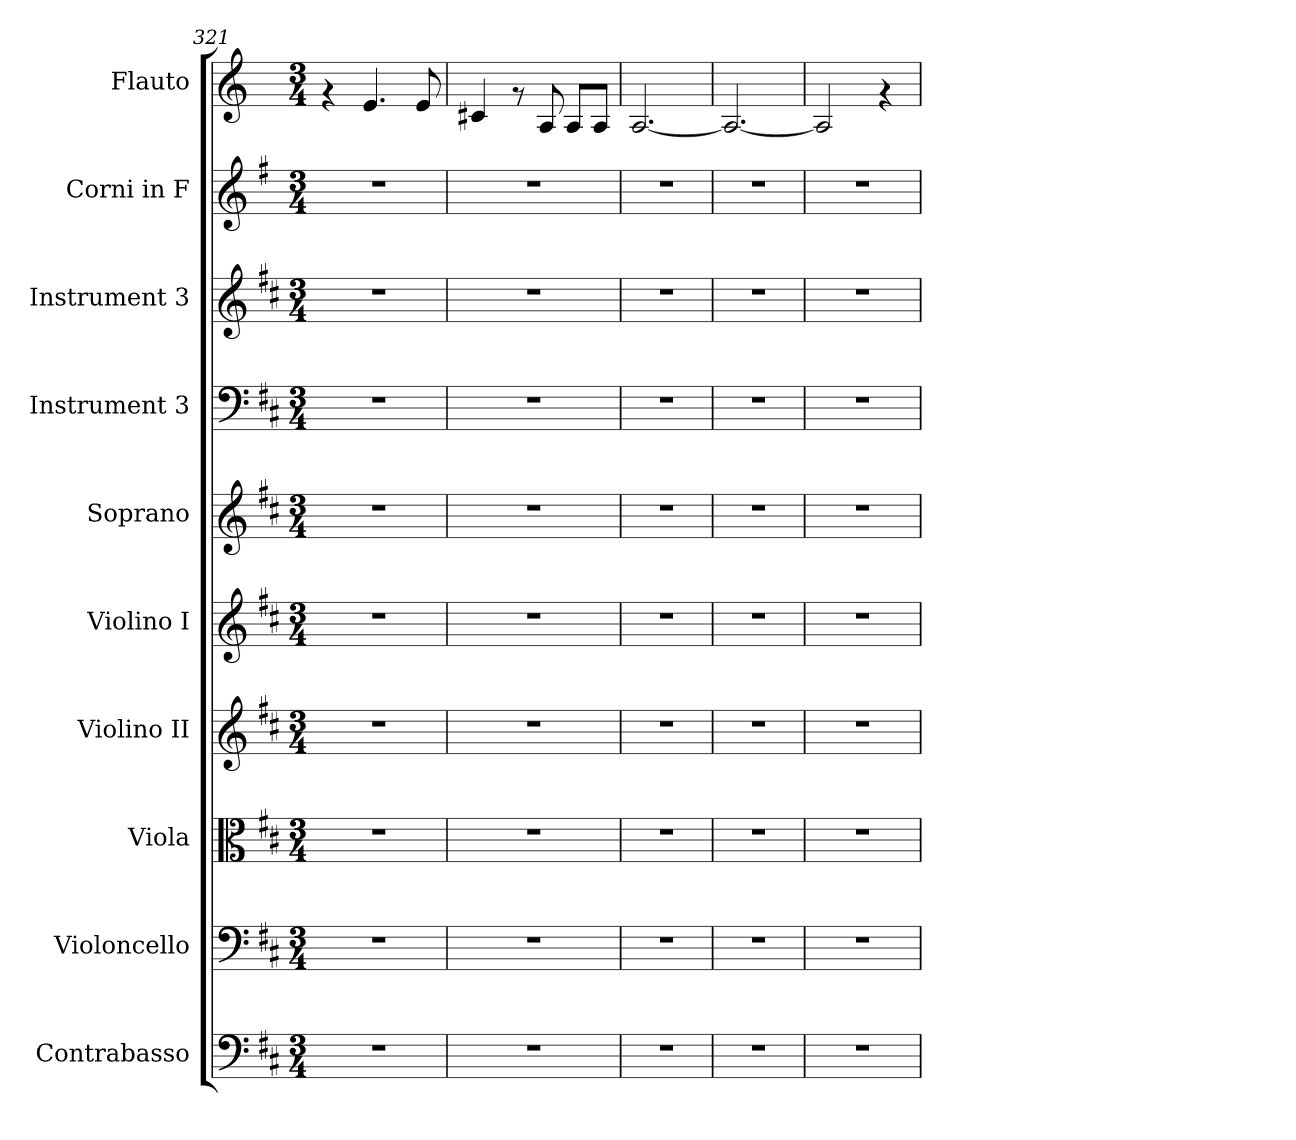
**kern	**kern	**kern	**kern	**kern	**kern	**kern	**kern	**kern	**kern
*part10	*part9	*part8	*part7	*part6	*part5	*part4	*part3	*part2	*part1
*staff10	*staff9	*staff8	*staff7	*staff6	*staff5	*staff4	*staff3	*staff2	*staff1
*I"Contrabasso	*I"Violoncello	*I"Viola	*I"Violino II	*I"Violino I	*I"Soprano	*I"Instrument 3	*I"Instrument 3	*I"Corni in F	*I"Flauto
*I'Cb.	*I'Vc.	*I'Vla.	*I'Vln. II	*I'Vln. I	*I'S	*	*	*I'Cor.	*I'Fl.
*clefF4	*clefF4	*clefC3	*clefG2	*clefG2	*clefG2	*clefF4	*clefG2	*clefG2	*clefG2
*ITrd1c2	*ITrd1c2	*ITrd1c2	*ITrd1c2	*ITrd1c2	*ITrd1c2	*ITrd1c2	*ITrd1c2	*ITrd4c7	*ITrd1c2
*k[]	*k[]	*k[]	*k[]	*k[]	*k[]	*k[]	*k[]	*k[]	*k[b-e-]
*C:	*C:	*C:	*C:	*C:	*C:	*C:	*C:	*C:	*B-:
*M3/4	*M3/4	*M3/4	*M3/4	*M3/4	*M3/4	*M3/4	*M3/4	*M3/4	*M3/4
=321	=321	=321	=321	=321	=321	=321	=321	=321	=321
2.r	2.r	2.r	2.r	2.r	2.r	2.r	2.r	2.r	4rf
.	.	.	.	.	.	.	.	.	4.d/
.	.	.	.	.	.	.	.	.	8d/
=322	=322	=322	=322	=322	=322	=322	=322	=322	=322
2.r	2.r	2.r	2.r	2.r	2.r	2.r	2.r	2.r	4Bn/
.	.	.	.	.	.	.	.	.	8rf
.	.	.	.	.	.	.	.	.	8G/
.	.	.	.	.	.	.	.	.	8G/L
.	.	.	.	.	.	.	.	.	8G/J
!!LO:PB:g=z
=323	=323	=323	=323	=323	=323	=323	=323	=323	=323
2.r	2.r	2.r	2.r	2.r	2.r	2.r	2.r	2.r	[<2.G/
=324	=324	=324	=324	=324	=324	=324	=324	=324	=324
2.r	2.r	2.r	2.r	2.r	2.r	2.r	2.r	2.r	2.G/_<
=325	=325	=325	=325	=325	=325	=325	=325	=325	=325
2.r	2.r	2.r	2.r	2.r	2.r	2.r	2.r	2.r	2G/]
.	.	.	.	.	.	.	.	.	4rf
=	=	=	=	=	=	=	=	=	=
*-	*-	*-	*-	*-	*-	*-	*-	*-	*-
